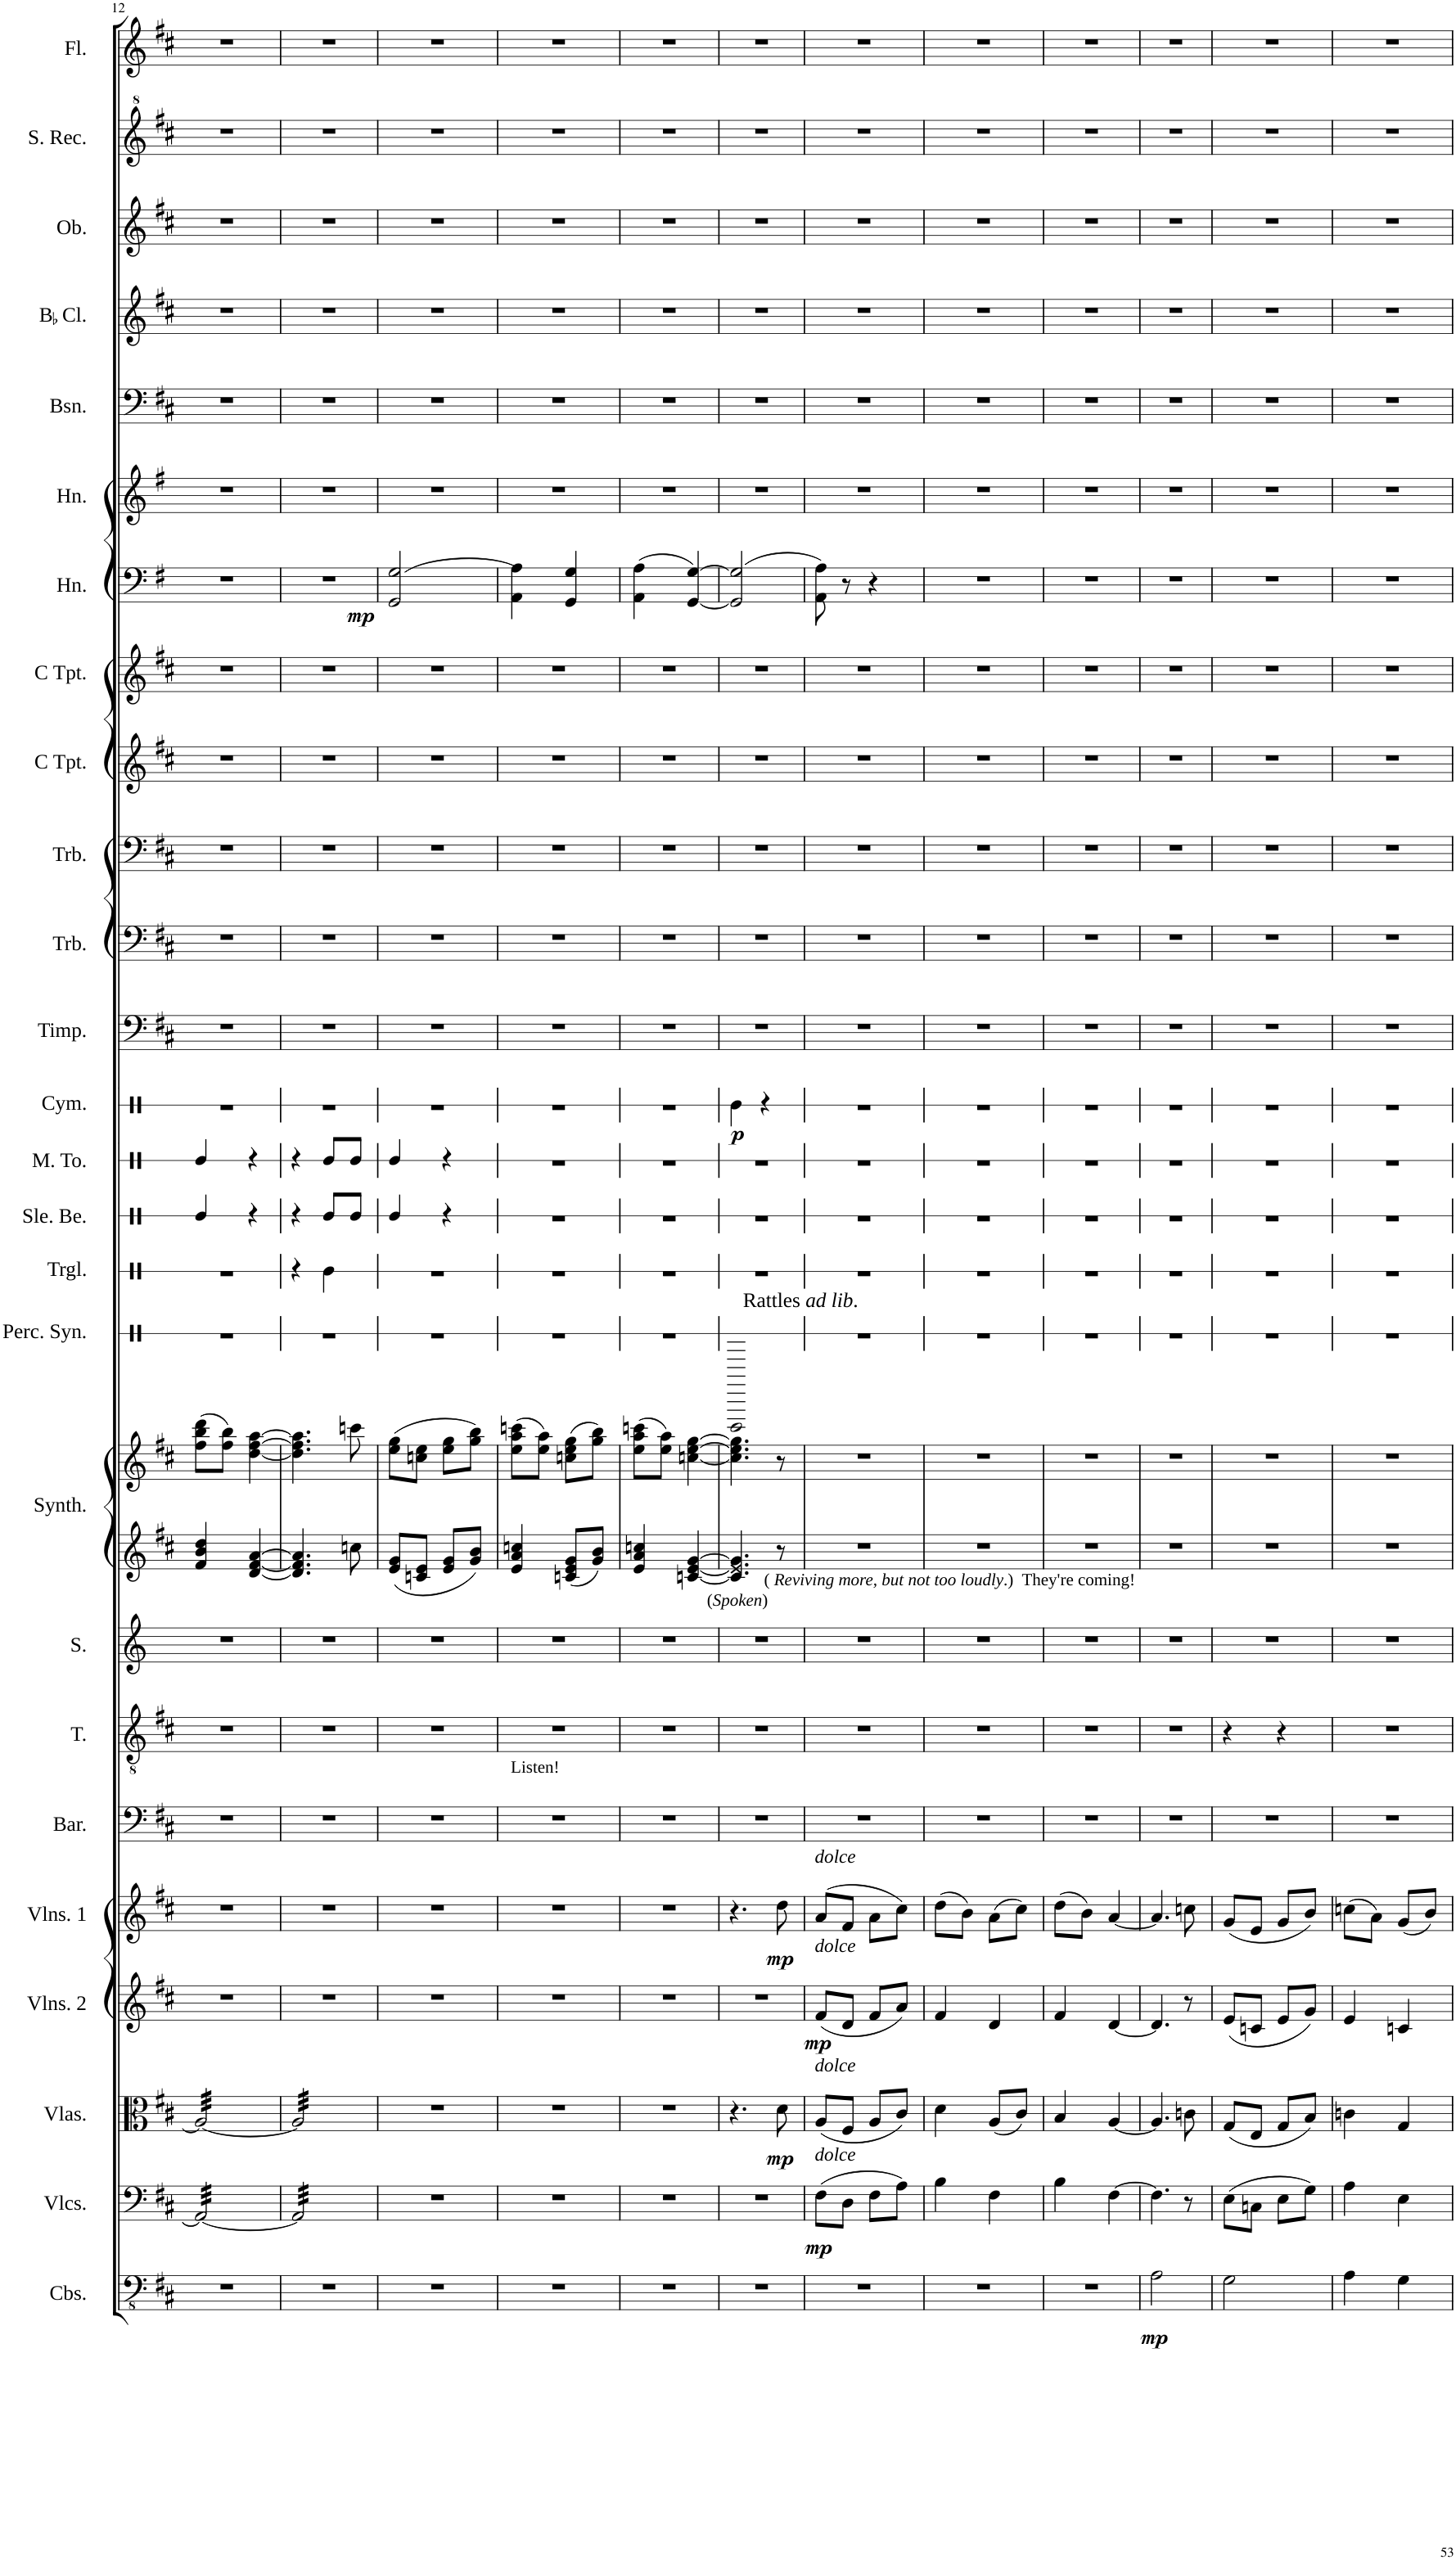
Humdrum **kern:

**kern	**dynam	**kern	**dynam	**kern	**dynam	**kern	**dynam	**kern	**dynam	**kern	**kern	**kern	**kern	**kern	**kern	**kern	**kern	**kern	**kern	**dynam	**kern	**kern	**kern	**kern	**kern	**kern	**dynam	**kern	**kern	**kern	**kern	**kern	**kern
*part26	*part26	*part25	*part25	*part24	*part24	*part23	*part23	*part22	*part22	*part21	*part20	*part19	*part18	*part18	*part17	*part16	*part15	*part14	*part13	*part13	*part12	*part11	*part10	*part9	*part8	*part7	*part7	*part6	*part5	*part4	*part3	*part2	*part1
*staff27	*staff27	*staff26	*staff26	*staff25	*staff25	*staff24	*staff24	*staff23	*staff23	*staff22	*staff21	*staff20	*staff19	*staff18	*staff17	*staff16	*staff15	*staff14	*staff13	*staff13	*staff12	*staff11	*staff10	*staff9	*staff8	*staff7	*staff7	*staff6	*staff5	*staff4	*staff3	*staff2	*staff1
*I"Contrabasses	*	*I"Violoncellos	*	*I"Violas	*	*I"Violins 2	*	*I"Violins 1	*	*I"Baritone	*I"Tenor	*I"Soprano	*I"Keyboard Synthesizer	*	*I"Percussion Synthesizer	*I"Triangle	*I"Sleigh Bells	*I"Mid Tom	*I"Cymbal	*	*I"Timpani	*I"Trombone	*I"Trombone	*I"C Trumpet	*I"C Trumpet	*I"Horn	*	*I"Horn	*I"Bassoon	*I"BaccidentalFlat Clarinet	*I"Oboe	*I"Soprano Recorder	*I"Flute
*I'Cbs.	*	*I'Vlcs.	*	*I'Vlas.	*	*I'Vlns. 2	*	*I'Vlns. 1	*	*I'Bar.	*I'T.	*I'S.	*I'Synth.	*	*I'Perc. Syn.	*I'Trgl.	*I'Sle. Be.	*I'M. To.	*I'Cym.	*	*I'Timp.	*I'Trb.	*I'Trb.	*I'C Tpt.	*I'C Tpt.	*I'Hn.	*	*I'Hn.	*I'Bsn.	*I'BaccidentalFlat Cl.	*I'Ob.	*I'S. Rec.	*I'Fl.
!!LO:PB:g=z
*clefFv4	*	*clefF4	*	*clefC3	*	*clefG2	*	*clefG2	*	*clefF4	*clefGv2	*clefG2	*clefG2	*clefG2	*clefX	*clefX	*clefX	*clefX	*clefX	*	*clefF4	*clefF4	*clefF4	*clefG2	*clefG2	*clefF4	*	*clefG2	*clefF4	*clefG2	*clefG2	*clefG^2	*clefG2
*	*	*	*	*	*	*	*	*	*	*	*	*	*	*	*	*	*	*	*	*	*	*	*	*	*	*ITrd4c7	*	*ITrd4c7	*	*ITrd1c2	*	*	*
*k[f#c#]	*	*k[f#c#]	*	*k[f#c#]	*	*k[f#c#]	*	*k[f#c#]	*	*k[f#c#]	*k[f#c#]	*k[]	*k[f#c#]	*k[f#c#]	*k[]	*k[]	*k[]	*k[]	*k[]	*	*k[f#c#]	*k[f#c#]	*k[f#c#]	*k[f#c#]	*k[f#c#]	*k[f#]	*	*k[f#]	*k[f#c#]	*k[f#c#]	*k[f#c#]	*k[f#c#]	*k[f#c#]
*M2/4	*	*M2/4	*	*M2/4	*	*M2/4	*	*M2/4	*	*M2/4	*M2/4	*M2/4	*M2/4	*M2/4	*M2/4	*M2/4	*M2/4	*M2/4	*M2/4	*	*M2/4	*M2/4	*M2/4	*M2/4	*M2/4	*M2/4	*	*M2/4	*M2/4	*M2/4	*M2/4	*M2/4	*M2/4
=12	=12	=12	=12	=12	=12	=12	=12	=12	=12	=12	=12	=12	=12	=12	=12	=12	=12	=12	=12	=12	=12	=12	=12	=12	=12	=12	=12	=12	=12	=12	=12	=12	=12
*	*	*tremolo	*	*	*	*	*	*	*	*	*	*	*	*	*	*	*	*	*	*	*	*	*	*	*	*	*	*	*	*	*	*	*
*	*	*	*	*tremolo	*	*	*	*	*	*	*	*	*	*	*	*	*	*	*	*	*	*	*	*	*	*	*	*	*	*	*	*	*
2r	.	32AA/LLL	.	32A/LLL	.	2r	.	2r	.	2r	2r	2r	4f#/ 4b/ 4dd/	(8ff#\ 8bb\ 8ddd\L	2r	2r	4Re/	4Re/	2r	.	2r	2r	2r	2r	2r	2r	.	2r	2r	2r	2r	2r	2r
.	.	32AA/	.	32A/	.	.	.	.	.	.	.	.	.	.	.	.	.	.	.	.	.	.	.	.	.	.	.	.	.	.	.	.	.
.	.	32AA/	.	32A/	.	.	.	.	.	.	.	.	.	.	.	.	.	.	.	.	.	.	.	.	.	.	.	.	.	.	.	.	.
.	.	32AA/	.	32A/	.	.	.	.	.	.	.	.	.	.	.	.	.	.	.	.	.	.	.	.	.	.	.	.	.	.	.	.	.
.	.	32AA/	.	32A/	.	.	.	.	.	.	.	.	.	8ff#\ 8bb\J)	.	.	.	.	.	.	.	.	.	.	.	.	.	.	.	.	.	.	.
.	.	32AA/	.	32A/	.	.	.	.	.	.	.	.	.	.	.	.	.	.	.	.	.	.	.	.	.	.	.	.	.	.	.	.	.
.	.	32AA/	.	32A/	.	.	.	.	.	.	.	.	.	.	.	.	.	.	.	.	.	.	.	.	.	.	.	.	.	.	.	.	.
.	.	32AA/	.	32A/	.	.	.	.	.	.	.	.	.	.	.	.	.	.	.	.	.	.	.	.	.	.	.	.	.	.	.	.	.
.	.	32AA/	.	32A/	.	.	.	.	.	.	.	.	[4d/ [4f#/ [4a/	[4dd\ [4ff#\ [4aa\	.	.	4r	4r	.	.	.	.	.	.	.	.	.	.	.	.	.	.	.
.	.	32AA/	.	32A/	.	.	.	.	.	.	.	.	.	.	.	.	.	.	.	.	.	.	.	.	.	.	.	.	.	.	.	.	.
.	.	32AA/	.	32A/	.	.	.	.	.	.	.	.	.	.	.	.	.	.	.	.	.	.	.	.	.	.	.	.	.	.	.	.	.
.	.	32AA/	.	32A/	.	.	.	.	.	.	.	.	.	.	.	.	.	.	.	.	.	.	.	.	.	.	.	.	.	.	.	.	.
.	.	32AA/	.	32A/	.	.	.	.	.	.	.	.	.	.	.	.	.	.	.	.	.	.	.	.	.	.	.	.	.	.	.	.	.
.	.	32AA/	.	32A/	.	.	.	.	.	.	.	.	.	.	.	.	.	.	.	.	.	.	.	.	.	.	.	.	.	.	.	.	.
.	.	32AA/	.	32A/	.	.	.	.	.	.	.	.	.	.	.	.	.	.	.	.	.	.	.	.	.	.	.	.	.	.	.	.	.
.	.	32AA/JJJ	.	32A/JJJ	.	.	.	.	.	.	.	.	.	.	.	.	.	.	.	.	.	.	.	.	.	.	.	.	.	.	.	.	.
=13	=13	=13	=13	=13	=13	=13	=13	=13	=13	=13	=13	=13	=13	=13	=13	=13	=13	=13	=13	=13	=13	=13	=13	=13	=13	=13	=13	=13	=13	=13	=13	=13	=13
2r	.	32AA/]LLL	.	32A/]LLL	.	2r	.	2r	.	2r	2r	2r	4.d/] 4.f#/] 4.a/]	4.dd\] 4.ff#\] 4.aa\]	2r	4r	4r	4r	2r	.	2r	2r	2r	2r	2r	2r	.	2r	2r	2r	2r	2r	2r
.	.	32AA/	.	32A/	.	.	.	.	.	.	.	.	.	.	.	.	.	.	.	.	.	.	.	.	.	.	.	.	.	.	.	.	.
.	.	32AA/	.	32A/	.	.	.	.	.	.	.	.	.	.	.	.	.	.	.	.	.	.	.	.	.	.	.	.	.	.	.	.	.
.	.	32AA/	.	32A/	.	.	.	.	.	.	.	.	.	.	.	.	.	.	.	.	.	.	.	.	.	.	.	.	.	.	.	.	.
.	.	32AA/	.	32A/	.	.	.	.	.	.	.	.	.	.	.	.	.	.	.	.	.	.	.	.	.	.	.	.	.	.	.	.	.
.	.	32AA/	.	32A/	.	.	.	.	.	.	.	.	.	.	.	.	.	.	.	.	.	.	.	.	.	.	.	.	.	.	.	.	.
.	.	32AA/	.	32A/	.	.	.	.	.	.	.	.	.	.	.	.	.	.	.	.	.	.	.	.	.	.	.	.	.	.	.	.	.
.	.	32AA/	.	32A/	.	.	.	.	.	.	.	.	.	.	.	.	.	.	.	.	.	.	.	.	.	.	.	.	.	.	.	.	.
.	.	32AA/	.	32A/	.	.	.	.	.	.	.	.	.	.	.	4Re\	8Re/L	8Re/L	.	.	.	.	.	.	.	.	.	.	.	.	.	.	.
.	.	32AA/	.	32A/	.	.	.	.	.	.	.	.	.	.	.	.	.	.	.	.	.	.	.	.	.	.	.	.	.	.	.	.	.
.	.	32AA/	.	32A/	.	.	.	.	.	.	.	.	.	.	.	.	.	.	.	.	.	.	.	.	.	.	.	.	.	.	.	.	.
.	.	32AA/	.	32A/	.	.	.	.	.	.	.	.	.	.	.	.	.	.	.	.	.	.	.	.	.	.	.	.	.	.	.	.	.
.	.	32AA/	.	32A/	.	.	.	.	.	.	.	.	8ccn\	8cccn\	.	.	8Re/J	8Re/J	.	.	.	.	.	.	.	.	.	.	.	.	.	.	.
.	.	32AA/	.	32A/	.	.	.	.	.	.	.	.	.	.	.	.	.	.	.	.	.	.	.	.	.	.	.	.	.	.	.	.	.
.	.	32AA/	.	32A/	.	.	.	.	.	.	.	.	.	.	.	.	.	.	.	.	.	.	.	.	.	.	.	.	.	.	.	.	.
.	.	32AA/JJJ	.	32A/JJJ	.	.	.	.	.	.	.	.	.	.	.	.	.	.	.	.	.	.	.	.	.	.	.	.	.	.	.	.	.
*	*	*	*	*Xtremolo	*	*	*	*	*	*	*	*	*	*	*	*	*	*	*	*	*	*	*	*	*	*	*	*	*	*	*	*	*
*	*	*Xtremolo	*	*	*	*	*	*	*	*	*	*	*	*	*	*	*	*	*	*	*	*	*	*	*	*	*	*	*	*	*	*	*
=14	=14	=14	=14	=14	=14	=14	=14	=14	=14	=14	=14	=14	=14	=14	=14	=14	=14	=14	=14	=14	=14	=14	=14	=14	=14	=14	=14	=14	=14	=14	=14	=14	=14
!	!	!	!	!	!	!	!	!	!	!	!	!	!	!	!	!	!	!	!	!	!	!	!	!	!	!	!LO:DY:b	!	!	!	!	!	!
2r	.	2r	.	2r	.	2r	.	2r	.	2r	2r	2r	8e/ 8g/L	(8ee\ 8gg\L	2r	2r	4Re/	4Re/	2r	.	2r	2r	2r	2r	2r	(2GG/ 2G/	mp	2r	2r	2r	2r	2r	2r
.	.	.	.	.	.	.	.	.	.	.	.	.	8cn/ 8e/J	8ccn\ 8ee\J	.	.	.	.	.	.	.	.	.	.	.	.	.	.	.	.	.	.	.
.	.	.	.	.	.	.	.	.	.	.	.	.	8e/ 8g/L	8ee\ 8gg\L	.	.	4r	4r	.	.	.	.	.	.	.	.	.	.	.	.	.	.	.
.	.	.	.	.	.	.	.	.	.	.	.	.	8g/ 8b/J	8gg\ 8bb\J)	.	.	.	.	.	.	.	.	.	.	.	.	.	.	.	.	.	.	.
=15	=15	=15	=15	=15	=15	=15	=15	=15	=15	=15	=15	=15	=15	=15	=15	=15	=15	=15	=15	=15	=15	=15	=15	=15	=15	=15	=15	=15	=15	=15	=15	=15	=15
!	!	!	!	!	!	!	!	!	!	!LO:TX:a:t=Listen!	!	!	!	!	!	!	!	!	!	!	!	!	!	!	!	!	!	!	!	!	!	!	!
2r	.	2r	.	2r	.	2r	.	2r	.	2r	2r	2r	4e/ 4a/ 4ccn/	(8ee\ 8aa\ 8cccn\L	2r	2r	2r	2r	2r	.	2r	2r	2r	2r	2r	4AA\ 4A\)	.	2r	2r	2r	2r	2r	2r
.	.	.	.	.	.	.	.	.	.	.	.	.	.	8ee\ 8aa\J)	.	.	.	.	.	.	.	.	.	.	.	.	.	.	.	.	.	.	.
.	.	.	.	.	.	.	.	.	.	.	.	.	8cn/ 8e/ 8g/L	(8ccn\ 8ee\ 8gg\L	.	.	.	.	.	.	.	.	.	.	.	4GG/ 4G/	.	.	.	.	.	.	.
.	.	.	.	.	.	.	.	.	.	.	.	.	8g/ 8b/J	8gg\ 8bb\J)	.	.	.	.	.	.	.	.	.	.	.	.	.	.	.	.	.	.	.
=16	=16	=16	=16	=16	=16	=16	=16	=16	=16	=16	=16	=16	=16	=16	=16	=16	=16	=16	=16	=16	=16	=16	=16	=16	=16	=16	=16	=16	=16	=16	=16	=16	=16
!	!	!	!	!	!	!	!	!	!	!	!	!	!	!	!LO:TX:a:t=Rattles	!	!	!	!	!	!	!	!	!	!	!	!	!	!	!	!	!	!
!	!	!	!	!	!	!	!	!	!	!	!	!	!	!	!LO:TX:a:i:t=ad lib	!	!	!	!	!	!	!	!	!	!	!	!	!	!	!	!	!	!
!	!	!	!	!	!	!	!	!	!	!	!	!	!	!	!LO:TX:a:t=.	!	!	!	!	!	!	!	!	!	!	!	!	!	!	!	!	!	!
!	!	!	!	!	!	!	!	!	!	!	!	!LO:TX:a:t=(	!	!	!	!	!	!	!	!	!	!	!	!	!	!	!	!	!	!	!	!	!
!	!	!	!	!	!	!	!	!	!	!	!	!LO:TX:a:i:t=Spoken	!	!	!	!	!	!	!	!	!	!	!	!	!	!	!	!	!	!	!	!	!
!	!	!	!	!	!	!	!	!	!	!	!	!LO:TX:a:t=)	!	!	!	!	!	!	!	!	!	!	!	!	!	!	!	!	!	!	!	!	!
2r	.	2r	.	2r	.	2r	.	2r	.	2r	2r	2r	4e/ 4a/ 4ccn/	(8ee\ 8aa\ 8cccn\L	2r	2r	2r	2r	2r	.	2r	2r	2r	2r	2r	(4AA\ 4A\	.	2r	2r	2r	2r	2r	2r
.	.	.	.	.	.	.	.	.	.	.	.	.	.	8ee\ 8aa\J)	.	.	.	.	.	.	.	.	.	.	.	.	.	.	.	.	.	.	.
.	.	.	.	.	.	.	.	.	.	.	.	.	[4cn/ [4e/ [4g/	[4ccn\ [4ee\ [4gg\	.	.	.	.	.	.	.	.	.	.	.	[4GG/ [4G/)	.	.	.	.	.	.	.
=17	=17	=17	=17	=17	=17	=17	=17	=17	=17	=17	=17	=17	=17	=17	=17	=17	=17	=17	=17	=17	=17	=17	=17	=17	=17	=17	=17	=17	=17	=17	=17	=17	=17
!	!	!	!	!	!	!	!	!	!	!	!	!	!	!	!	!	!	!	!	!LO:DY:b	!	!	!	!	!	!	!	!	!	!	!	!	!
2r	.	2r	.	4.r	.	2r	.	4.r	.	2r	2r	2r	4.c/] 4.e/] 4.g/]	4.cc\] 4.ee\] 4.gg\]	2EE	2r	2r	2r	4Re\	p	2r	2r	2r	2r	2r	(2GG/] 2G/]	.	2r	2r	2r	2r	2r	2r
.	.	.	.	.	.	.	.	.	.	.	.	.	.	.	.	.	.	.	4r	.	.	.	.	.	.	.	.	.	.	.	.	.	.
!	!	!	!	!	!LO:DY:b	!	!	!	!LO:DY:b	!	!	!	!	!	!	!	!	!	!	!	!	!	!	!	!	!	!	!	!	!	!	!	!
.	.	.	.	8d\	mp	.	.	8dd\	mp	.	.	.	8r	8r	.	.	.	.	.	.	.	.	.	.	.	.	.	.	.	.	.	.	.
=18	=18	=18	=18	=18	=18	=18	=18	=18	=18	=18	=18	=18	=18	=18	=18	=18	=18	=18	=18	=18	=18	=18	=18	=18	=18	=18	=18	=18	=18	=18	=18	=18	=18
!	!	!	!	!	!	!	!	!LO:TX:a:i:t=dolce	!	!	!	!	!	!	!	!	!	!	!	!	!	!	!	!	!	!	!	!	!	!	!	!	!
!	!	!	!	!	!	!LO:TX:a:i:t=dolce	!	!	!	!	!	!	!	!	!	!	!	!	!	!	!	!	!	!	!	!	!	!	!	!	!	!	!
!	!	!	!	!LO:TX:a:i:t=dolce	!	!	!	!	!	!	!	!	!	!	!	!	!	!	!	!	!	!	!	!	!	!	!	!	!	!	!	!	!
!	!	!LO:TX:a:i:t=dolce	!	!	!	!	!	!	!	!	!	!	!	!	!	!	!	!	!	!	!	!	!	!	!	!	!	!	!	!	!	!	!
!	!	!	!LO:DY:b	!	!	!	!LO:DY:b	!	!	!	!	!	!	!	!	!	!	!	!	!	!	!	!	!	!	!	!	!	!	!	!	!	!
2r	.	(8F#\L	mp	(8A/L	.	(8f#/L	mp	(8a/L	.	2r	2r	2r	2r	2r	2r	2r	2r	2r	2r	.	2r	2r	2r	2r	2r	8AA\ 8A\)	.	2r	2r	2r	2r	2r	2r
.	.	8D\J	.	8F#/J	.	8d/J	.	8f#/J	.	.	.	.	.	.	.	.	.	.	.	.	.	.	.	.	.	8r	.	.	.	.	.	.	.
.	.	8F#\L	.	8A/L	.	8f#/L	.	8a\L	.	.	.	.	.	.	.	.	.	.	.	.	.	.	.	.	.	4r	.	.	.	.	.	.	.
.	.	8A\J)	.	8c#/J)	.	8a/J)	.	8cc#\J)	.	.	.	.	.	.	.	.	.	.	.	.	.	.	.	.	.	.	.	.	.	.	.	.	.
=19	=19	=19	=19	=19	=19	=19	=19	=19	=19	=19	=19	=19	=19	=19	=19	=19	=19	=19	=19	=19	=19	=19	=19	=19	=19	=19	=19	=19	=19	=19	=19	=19	=19
!	!	!	!	!	!	!	!	!	!	!	!	!LO:TX:a:t=(	!	!	!	!	!	!	!	!	!	!	!	!	!	!	!	!	!	!	!	!	!
!	!	!	!	!	!	!	!	!	!	!	!	!LO:TX:a:i:t=Reviving more, but not too loudly	!	!	!	!	!	!	!	!	!	!	!	!	!	!	!	!	!	!	!	!	!
!	!	!	!	!	!	!	!	!	!	!	!	!LO:TX:a:t=.)  They're coming!	!	!	!	!	!	!	!	!	!	!	!	!	!	!	!	!	!	!	!	!	!
2r	.	4B\	.	4d\	.	4f#/	.	(8dd\L	.	2r	2r	2r	2r	2r	2r	2r	2r	2r	2r	.	2r	2r	2r	2r	2r	2r	.	2r	2r	2r	2r	2r	2r
.	.	.	.	.	.	.	.	8b\J)	.	.	.	.	.	.	.	.	.	.	.	.	.	.	.	.	.	.	.	.	.	.	.	.	.
.	.	4F#\	.	(8A/L	.	4d/	.	(8a\L	.	.	.	.	.	.	.	.	.	.	.	.	.	.	.	.	.	.	.	.	.	.	.	.	.
.	.	.	.	8c#/J)	.	.	.	8cc#\J)	.	.	.	.	.	.	.	.	.	.	.	.	.	.	.	.	.	.	.	.	.	.	.	.	.
=20	=20	=20	=20	=20	=20	=20	=20	=20	=20	=20	=20	=20	=20	=20	=20	=20	=20	=20	=20	=20	=20	=20	=20	=20	=20	=20	=20	=20	=20	=20	=20	=20	=20
2r	.	4B\	.	4B/	.	4f#/	.	(8dd\L	.	2r	2r	2r	2r	2r	2r	2r	2r	2r	2r	.	2r	2r	2r	2r	2r	2r	.	2r	2r	2r	2r	2r	2r
.	.	.	.	.	.	.	.	8b\J)	.	.	.	.	.	.	.	.	.	.	.	.	.	.	.	.	.	.	.	.	.	.	.	.	.
.	.	[4F#\	.	[4A/	.	[4d/	.	[4a/	.	.	.	.	.	.	.	.	.	.	.	.	.	.	.	.	.	.	.	.	.	.	.	.	.
=21	=21	=21	=21	=21	=21	=21	=21	=21	=21	=21	=21	=21	=21	=21	=21	=21	=21	=21	=21	=21	=21	=21	=21	=21	=21	=21	=21	=21	=21	=21	=21	=21	=21
!	!LO:DY:b	!	!	!	!	!	!	!	!	!	!	!	!	!	!	!	!	!	!	!	!	!	!	!	!	!	!	!	!	!	!	!	!
2AA\	mp	4.F#\]	.	4.A/]	.	4.d/]	.	4.a/]	.	2r	2r	2r	2r	2r	2r	2r	2r	2r	2r	.	2r	2r	2r	2r	2r	2r	.	2r	2r	2r	2r	2r	2r
.	.	8r	.	8cn\	.	8r	.	8ccn\	.	.	.	.	.	.	.	.	.	.	.	.	.	.	.	.	.	.	.	.	.	.	.	.	.
=22	=22	=22	=22	=22	=22	=22	=22	=22	=22	=22	=22	=22	=22	=22	=22	=22	=22	=22	=22	=22	=22	=22	=22	=22	=22	=22	=22	=22	=22	=22	=22	=22	=22
2GG\	.	(8E\L	.	(8G/L	.	(8e/L	.	(8g/L	.	2r	4r	2r	2r	2r	2r	2r	2r	2r	2r	.	2r	2r	2r	2r	2r	2r	.	2r	2r	2r	2r	2r	2r
.	.	8Cn\J	.	8E/J	.	8cn/J	.	8e/J	.	.	.	.	.	.	.	.	.	.	.	.	.	.	.	.	.	.	.	.	.	.	.	.	.
.	.	8E\L	.	8G/L	.	8e/L	.	8g/L	.	.	4r	.	.	.	.	.	.	.	.	.	.	.	.	.	.	.	.	.	.	.	.	.	.
.	.	8G\J)	.	8B/J)	.	8g/J)	.	8b/J)	.	.	.	.	.	.	.	.	.	.	.	.	.	.	.	.	.	.	.	.	.	.	.	.	.
=23	=23	=23	=23	=23	=23	=23	=23	=23	=23	=23	=23	=23	=23	=23	=23	=23	=23	=23	=23	=23	=23	=23	=23	=23	=23	=23	=23	=23	=23	=23	=23	=23	=23
4AA\	.	4A\	.	4cn\	.	4e/	.	(8ccn\L	.	2r	2r	2r	2r	2r	2r	2r	2r	2r	2r	.	2r	2r	2r	2r	2r	2r	.	2r	2r	2r	2r	2r	2r
.	.	.	.	.	.	.	.	8a\J)	.	.	.	.	.	.	.	.	.	.	.	.	.	.	.	.	.	.	.	.	.	.	.	.	.
4GG\	.	4E\	.	4G/	.	4cn/	.	(8g/L	.	.	.	.	.	.	.	.	.	.	.	.	.	.	.	.	.	.	.	.	.	.	.	.	.
.	.	.	.	.	.	.	.	8b/J)	.	.	.	.	.	.	.	.	.	.	.	.	.	.	.	.	.	.	.	.	.	.	.	.	.
=	=	=	=	=	=	=	=	=	=	=	=	=	=	=	=	=	=	=	=	=	=	=	=	=	=	=	=	=	=	=	=	=	=
*-	*-	*-	*-	*-	*-	*-	*-	*-	*-	*-	*-	*-	*-	*-	*-	*-	*-	*-	*-	*-	*-	*-	*-	*-	*-	*-	*-	*-	*-	*-	*-	*-	*-
